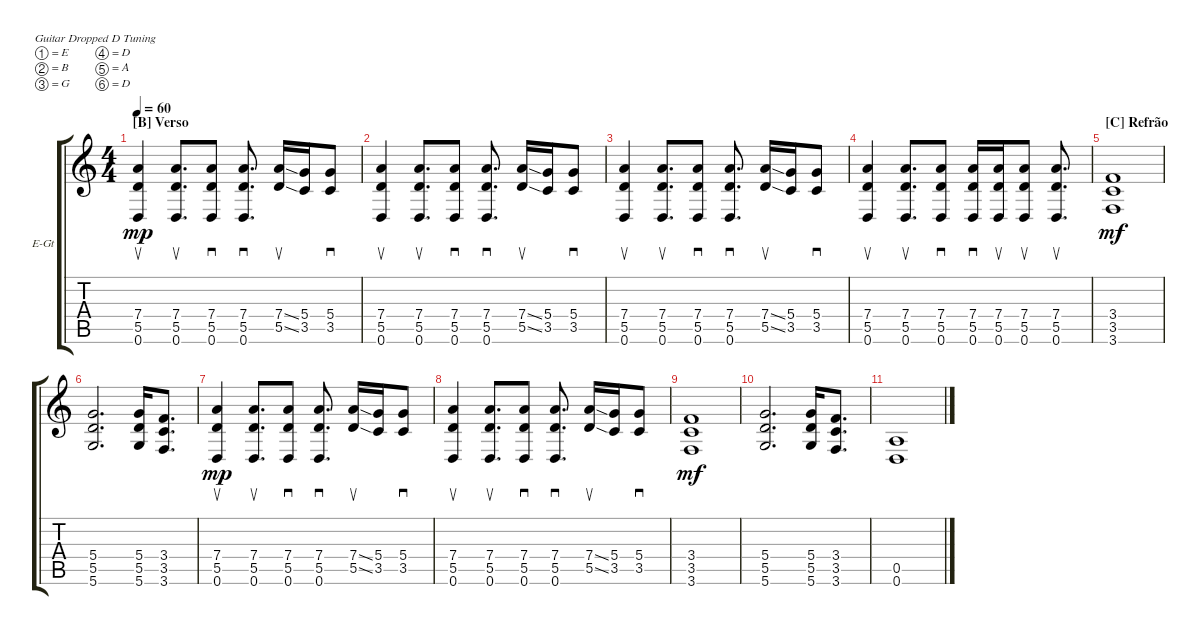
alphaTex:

\defaultSystemsLayout 4
\bracketExtendMode groupsimilarinstruments
\firstSystemTrackNameOrientation horizontal
\otherSystemsTrackNameOrientation horizontal
\track ("Guitar-2" "E-Gt") {multiBarRest instrument electricguitarclean}
\staff {score tabs}
\tuning (E4 B3 G3 D3 A2 D2)
\ts (4 4)
\section ("B" "Verso")
\tempo 60
\clef g2
\ks c
(5.5 7.4 0.6).4{su dy mp} (5.5 7.4 0.6).8{d su} (5.5 7.4 0.6).8{sd} (5.5 7.4 0.6).8{d sd} (5.5{ss} 7.4{ss}).16{su} (5.4 3.5).16 (5.4 3.5).8{sd} |
(5.5 7.4 0.6).4{su} (5.5 7.4 0.6).8{d su} (5.5 7.4 0.6).8{sd} (5.5 7.4 0.6).8{d sd} (5.5{ss} 7.4{ss}).16{su} (5.4 3.5).16 (5.4 3.5).8{sd} |
(5.5 7.4 0.6).4{su} (5.5 7.4 0.6).8{d su} (5.5 7.4 0.6).8{sd} (5.5 7.4 0.6).8{d sd} (5.5{ss} 7.4{ss}).16{su} (5.4 3.5).16 (5.4 3.5).8{sd} |
(5.5 7.4 0.6).4{su} (5.5 7.4 0.6).8{d su} (5.5 7.4 0.6).8{sd} (5.5 7.4 0.6).16{sd} (5.5 7.4 0.6).16{su} (5.5 7.4 0.6).8{su} (5.5 7.4 0.6).8{d su} |
\section ("C" "Refrão")
(3.6 3.5 3.4).1{dy mf} |
(5.6 5.5 5.4).2{d} (5.4 5.5 5.6).16 (3.6 3.5 3.4).8{d} |
(5.5 7.4 0.6).4{su dy mp} (5.5 7.4 0.6).8{d su} (5.5 7.4 0.6).8{sd} (5.5 7.4 0.6).8{d sd} (5.5{ss} 7.4{ss}).16{su} (5.4 3.5).16 (5.4 3.5).8{sd} |
(5.5 7.4 0.6).4{su} (5.5 7.4 0.6).8{d su} (5.5 7.4 0.6).8{sd} (5.5 7.4 0.6).8{d sd} (5.5{ss} 7.4{ss}).16{su} (5.4 3.5).16 (5.4 3.5).8{sd} |
(3.6 3.5 3.4).1{dy mf} |
(5.6 5.5 5.4).2{d} (5.4 5.5 5.6).16 (3.6 3.5 3.4).8{d} |
(0.6 0.5).1
